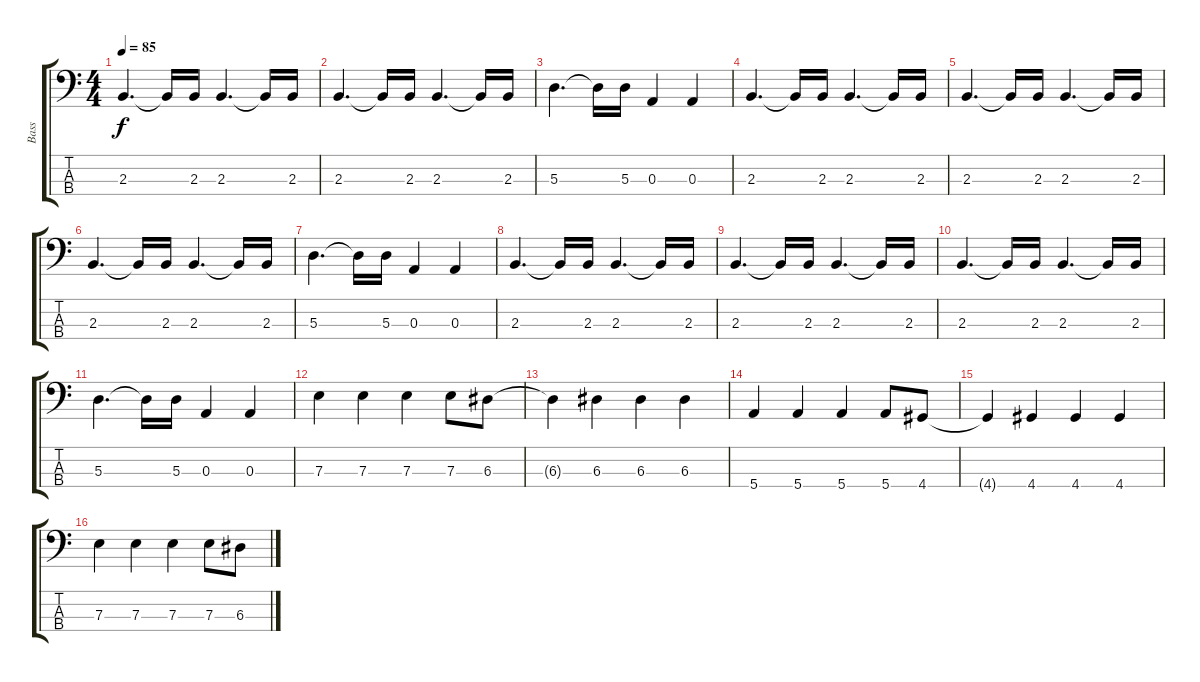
\track ("Bass" "Bass") {instrument electricbassfinger}
\staff {score tabs}
\tuning (G2 D2 A1 E1) {hide}
\ts (4 4)
\tempo 85
\clef f4
\ks c
2.3.4{d dy f} 2.3{t}.16 2.3.16 2.3.4{d} 2.3{t}.16 2.3.16 |
2.3.4{d} 2.3{t}.16 2.3.16 2.3.4{d} 2.3{t}.16 2.3.16 |
5.3.4{d} 5.3{t}.16 5.3.16 0.3.4 0.3.4 |
2.3.4{d} 2.3{t}.16 2.3.16 2.3.4{d} 2.3{t}.16 2.3.16 |
2.3.4{d} 2.3{t}.16 2.3.16 2.3.4{d} 2.3{t}.16 2.3.16 |
2.3.4{d} 2.3{t}.16 2.3.16 2.3.4{d} 2.3{t}.16 2.3.16 |
5.3.4{d} 5.3{t}.16 5.3.16 0.3.4 0.3.4 |
2.3.4{d} 2.3{t}.16 2.3.16 2.3.4{d} 2.3{t}.16 2.3.16 |
2.3.4{d} 2.3{t}.16 2.3.16 2.3.4{d} 2.3{t}.16 2.3.16 |
2.3.4{d} 2.3{t}.16 2.3.16 2.3.4{d} 2.3{t}.16 2.3.16 |
5.3.4{d} 5.3{t}.16 5.3.16 0.3.4 0.3.4 |
7.3.4 7.3.4 7.3.4 7.3.8 6.3.8 |
6.3{t}.4 6.3.4 6.3.4 6.3.4 |
5.4.4 5.4.4 5.4.4 5.4.8 4.4.8 |
4.4{t}.4 4.4.4 4.4.4 4.4.4 |
7.3.4 7.3.4 7.3.4 7.3.8 6.3.8
